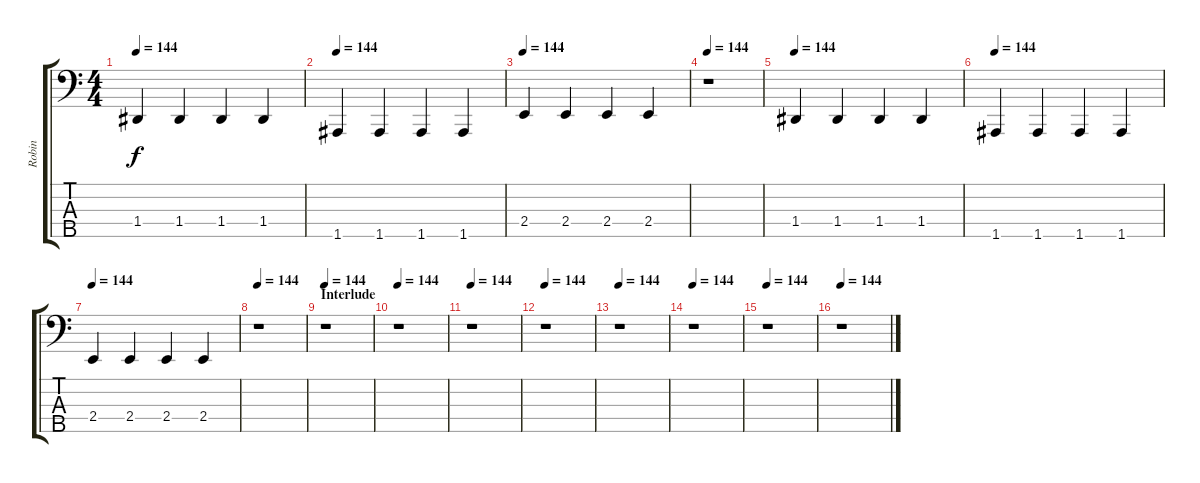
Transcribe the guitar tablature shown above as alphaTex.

\track ("Robin" "Robin") {instrument electricbassfinger}
\staff {score tabs}
\tuning (F2 C2 G1 D1 A0) {hide}
\ts (4 4)
\tempo 144
\clef f4
\ks c
1.4.4{dy f} 1.4.4 1.4.4 1.4.4 |
\tempo 144
1.5.4 1.5.4 1.5.4 1.5.4 |
\tempo 144
2.4.4 2.4.4 2.4.4 2.4.4 |
\tempo 144
r.1 |
\tempo 144
1.4.4 1.4.4 1.4.4 1.4.4 |
\tempo 144
1.5.4 1.5.4 1.5.4 1.5.4 |
\tempo 144
2.4.4 2.4.4 2.4.4 2.4.4 |
\tempo 144
r.1 |
\section ("" "Interlude")
\tempo 144
r.1 |
\tempo 144
r.1 |
\tempo 144
r.1 |
\tempo 144
r.1 |
\tempo 144
r.1 |
\tempo 144
r.1 |
\tempo 144
r.1 |
\tempo 144
r.1
